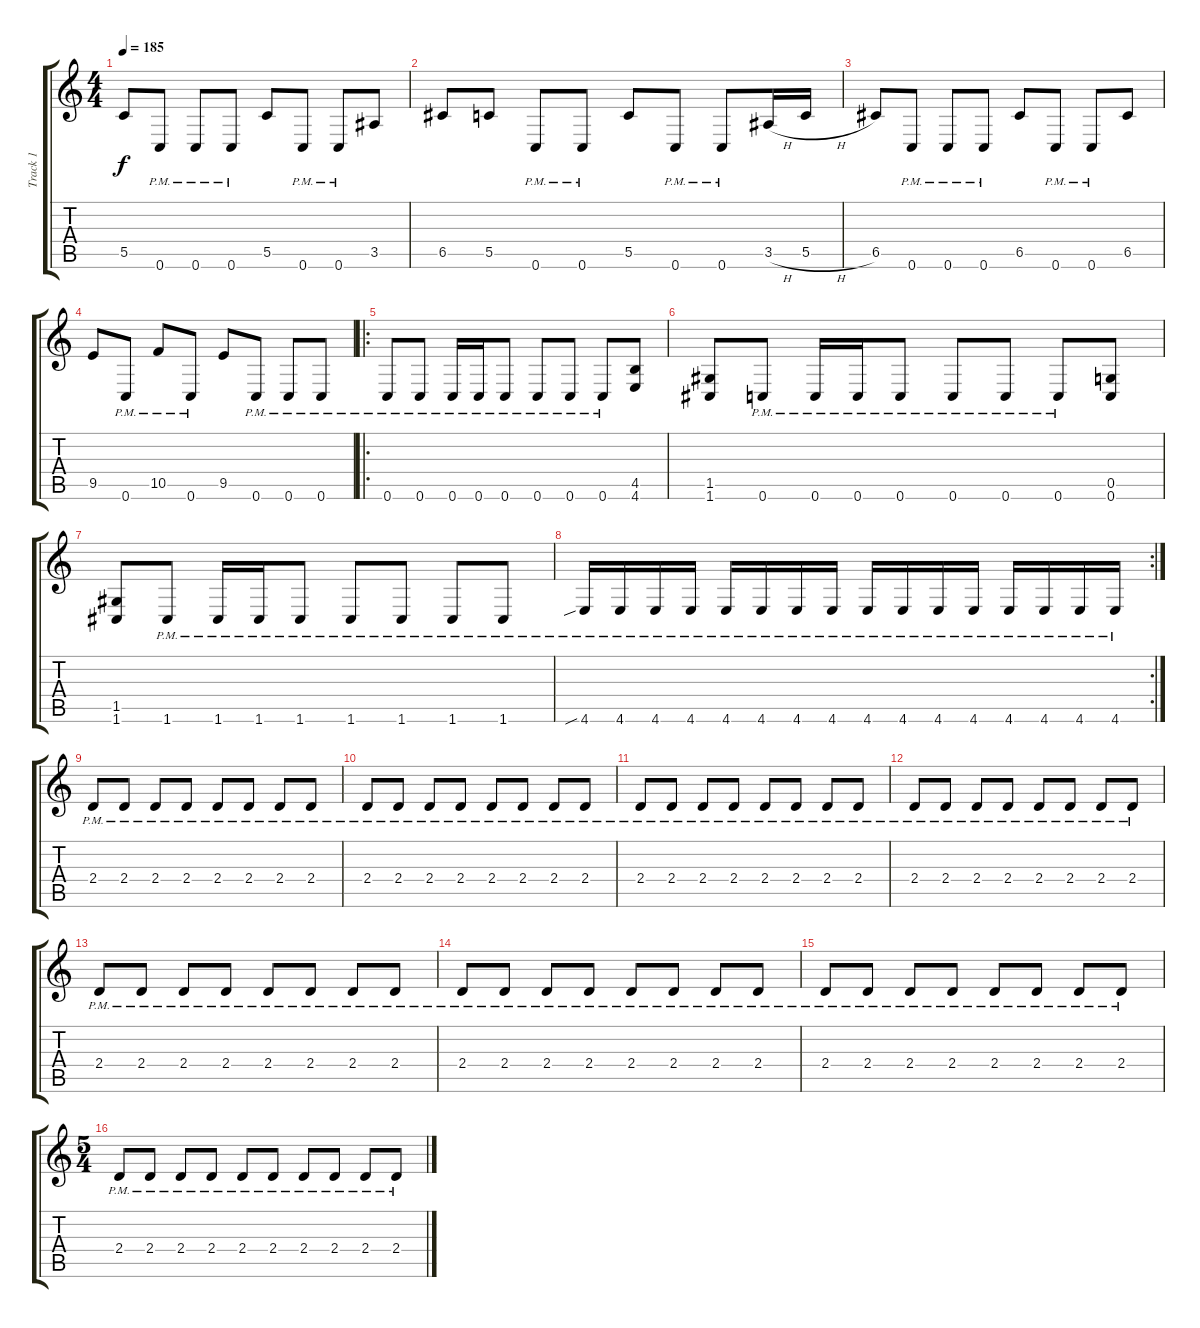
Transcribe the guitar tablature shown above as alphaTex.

\track ("Track 1" "Track 1") {instrument distortionguitar}
\staff {score tabs}
\tuning (D4 A3 F3 C3 G2 C2) {hide}
\ts (4 4)
\tempo 185
\clef g2
\ks c
5.5.8{dy f} 0.6{pm}.8 0.6{pm}.8 0.6{pm}.8 5.5.8 0.6{pm}.8 0.6{pm}.8 3.5.8 |
6.5.8 5.5.8 0.6{pm}.8 0.6{pm}.8 5.5.8 0.6{pm}.8 0.6{pm}.8 3.5{h}.16 5.5{h}.16 |
6.5.8 0.6{pm}.8 0.6{pm}.8 0.6{pm}.8 6.5.8 0.6{pm}.8 0.6{pm}.8 6.5.8 |
9.5.8 0.6{pm}.8 10.5{pm}.8 0.6{pm}.8 9.5.8 0.6{pm}.8 0.6{pm}.8 0.6{pm}.8 |
\ro
0.6{pm}.8 0.6{pm}.8 0.6{pm}.16 0.6{pm}.16 0.6{pm}.8 0.6{pm}.8 0.6{pm}.8 0.6{pm}.8 (4.5 4.6).8 |
(1.5 1.6).8 0.6{pm}.8 0.6{pm}.16 0.6{pm}.16 0.6{pm}.8 0.6{pm}.8 0.6{pm}.8 0.6{pm}.8 (0.5 0.6).8 |
(1.5 1.6).8 1.6{pm}.8 1.6{pm}.16 1.6{pm}.16 1.6{pm}.8 1.6{pm}.8 1.6{pm}.8 1.6{pm}.8 1.6{pm}.8 |
\rc 2
4.6{sib pm}.16 4.6{pm}.16 4.6{pm}.16 4.6{pm}.16 4.6{pm}.16 4.6{pm}.16 4.6{pm}.16 4.6{pm}.16 4.6{pm}.16 4.6{pm}.16 4.6{pm}.16 4.6{pm}.16 4.6{pm}.16 4.6{pm}.16 4.6{pm}.16 4.6{pm}.16 |
2.4{pm}.8 2.4{pm}.8 2.4{pm}.8 2.4{pm}.8 2.4{pm}.8 2.4{pm}.8 2.4{pm}.8 2.4{pm}.8 |
2.4{pm}.8 2.4{pm}.8 2.4{pm}.8 2.4{pm}.8 2.4{pm}.8 2.4{pm}.8 2.4{pm}.8 2.4{pm}.8 |
2.4{pm}.8 2.4{pm}.8 2.4{pm}.8 2.4{pm}.8 2.4{pm}.8 2.4{pm}.8 2.4{pm}.8 2.4{pm}.8 |
2.4{pm}.8 2.4{pm}.8 2.4{pm}.8 2.4{pm}.8 2.4{pm}.8 2.4{pm}.8 2.4{pm}.8 2.4{pm}.8 |
2.4{pm}.8 2.4{pm}.8 2.4{pm}.8 2.4{pm}.8 2.4{pm}.8 2.4{pm}.8 2.4{pm}.8 2.4{pm}.8 |
2.4{pm}.8 2.4{pm}.8 2.4{pm}.8 2.4{pm}.8 2.4{pm}.8 2.4{pm}.8 2.4{pm}.8 2.4{pm}.8 |
2.4{pm}.8 2.4{pm}.8 2.4{pm}.8 2.4{pm}.8 2.4{pm}.8 2.4{pm}.8 2.4{pm}.8 2.4{pm}.8 |
\ts (5 4)
2.4{pm}.8 2.4{pm}.8 2.4{pm}.8 2.4{pm}.8 2.4{pm}.8 2.4{pm}.8 2.4{pm}.8 2.4{pm}.8 2.4{pm}.8 2.4{pm}.8
